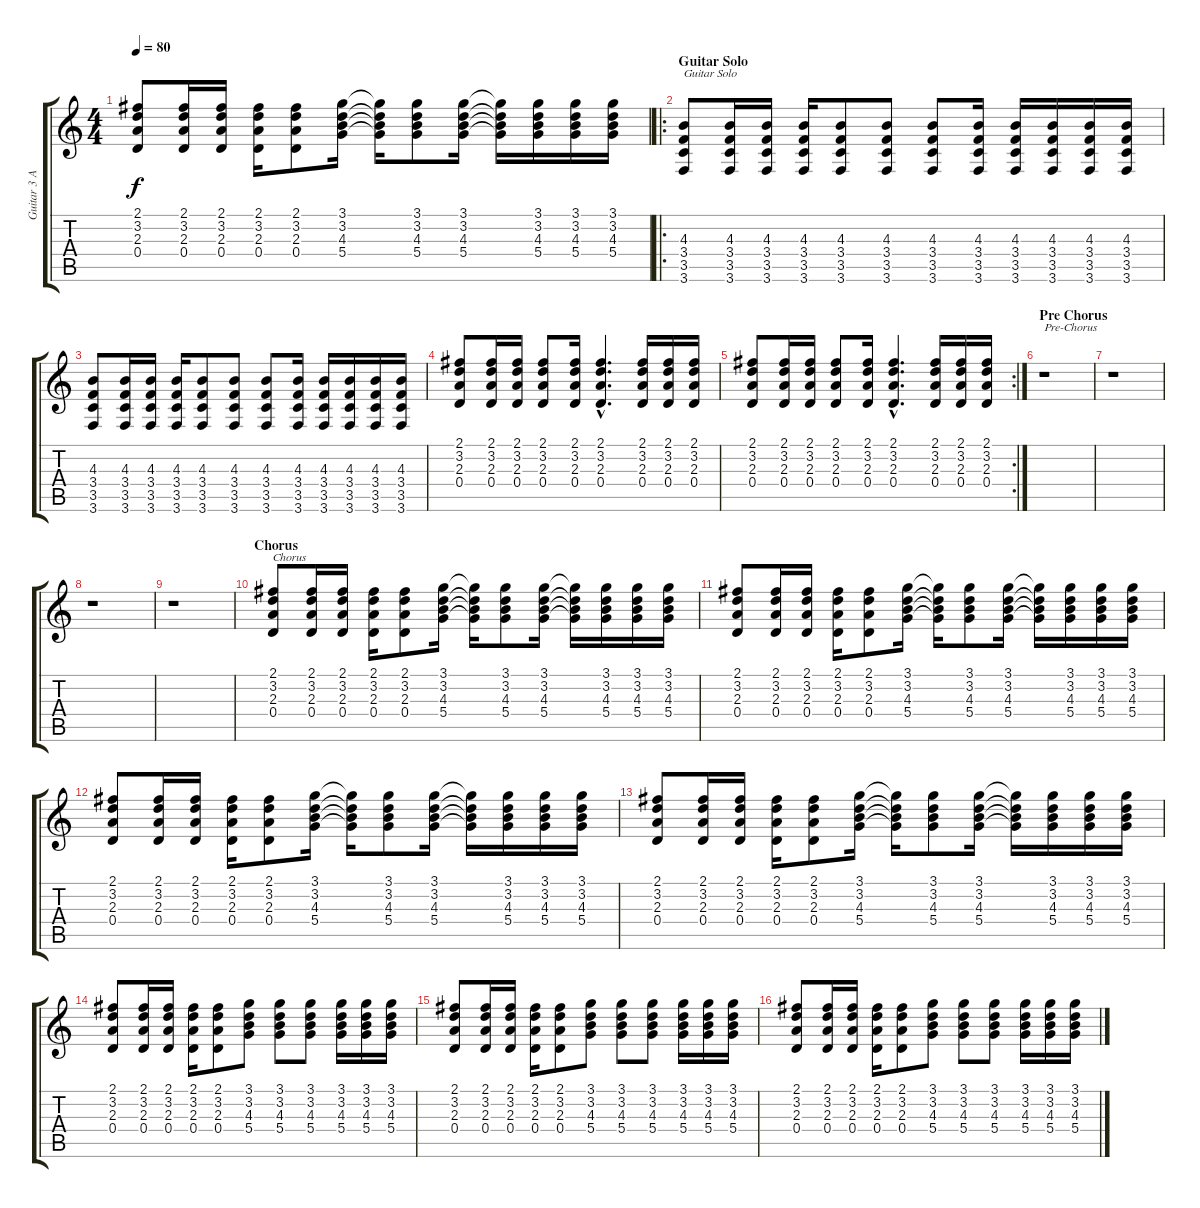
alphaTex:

\track ("Guitar 3 Acoustic" "Guitar 3 A") {instrument acousticguitarsteel}
\staff {score tabs}
\tuning (E4 B3 G3 D3 A2 D2) {hide}
\ts (4 4)
\tempo 80
\clef g2
\ks c
(2.1 3.2 2.3 0.4).8{dy f} (2.1 3.2 2.3 0.4).16 (2.1 3.2 2.3 0.4).16 (2.1 3.2 2.3 0.4).16 (2.1 3.2 2.3 0.4).8 (3.1 3.2 4.3 5.4).16 (3.1{t} 3.2{t} 4.3{t} 5.4{t}).16 (3.1 3.2 4.3 5.4).8 (3.1 3.2 4.3 5.4).16 (3.1{t} 3.2{t} 4.3{t} 5.4{t}).16 (3.1 3.2 4.3 5.4).16 (3.1 3.2 4.3 5.4).16 (3.1 3.2 4.3 5.4).16 |
\ro
\section ("" "Guitar Solo")
(4.3 3.4 3.5 3.6).8{txt "Guitar Solo"} (4.3 3.4 3.5 3.6).16 (4.3 3.4 3.5 3.6).16 (4.3 3.4 3.5 3.6).16 (4.3 3.4 3.5 3.6).8 (4.3 3.4 3.5 3.6).8 (4.3 3.4 3.5 3.6).8 (4.3 3.4 3.5 3.6).16 (4.3 3.4 3.5 3.6).16 (4.3 3.4 3.5 3.6).16 (4.3 3.4 3.5 3.6).16 (4.3 3.4 3.5 3.6).16 |
(4.3 3.4 3.5 3.6).8 (4.3 3.4 3.5 3.6).16 (4.3 3.4 3.5 3.6).16 (4.3 3.4 3.5 3.6).16 (4.3 3.4 3.5 3.6).8 (4.3 3.4 3.5 3.6).8 (4.3 3.4 3.5 3.6).8 (4.3 3.4 3.5 3.6).16 (4.3 3.4 3.5 3.6).16 (4.3 3.4 3.5 3.6).16 (4.3 3.4 3.5 3.6).16 (4.3 3.4 3.5 3.6).16 |
(2.1 3.2 2.3 0.4).8 (2.1 3.2 2.3 0.4).16 (2.1 3.2 2.3 0.4).16 (2.1 3.2 2.3 0.4).8 (2.1 3.2 2.3 0.4).16 (2.1{hac} 3.2{hac} 2.3{hac} 0.4{hac}).4{d} (2.1 3.2 2.3 0.4).16 (2.1 3.2 2.3 0.4).16 (2.1 3.2 2.3 0.4).16 |
\rc 2
(2.1 3.2 2.3 0.4).8 (2.1 3.2 2.3 0.4).16 (2.1 3.2 2.3 0.4).16 (2.1 3.2 2.3 0.4).8 (2.1 3.2 2.3 0.4).16 (2.1{hac} 3.2{hac} 2.3{hac} 0.4{hac}).4{d} (2.1 3.2 2.3 0.4).16 (2.1 3.2 2.3 0.4).16 (2.1 3.2 2.3 0.4).16 |
\section ("" "Pre Chorus")
r.1{txt "Pre-Chorus"} |
r.1 |
r.1 |
r.1 |
\section ("" "Chorus")
(2.1 3.2 2.3 0.4).8{txt "Chorus"} (2.1 3.2 2.3 0.4).16 (2.1 3.2 2.3 0.4).16 (2.1 3.2 2.3 0.4).16 (2.1 3.2 2.3 0.4).8 (3.1 3.2 4.3 5.4).16 (3.1{t} 3.2{t} 4.3{t} 5.4{t}).16 (3.1 3.2 4.3 5.4).8 (3.1 3.2 4.3 5.4).16 (3.1{t} 3.2{t} 4.3{t} 5.4{t}).16 (3.1 3.2 4.3 5.4).16 (3.1 3.2 4.3 5.4).16 (3.1 3.2 4.3 5.4).16 |
(2.1 3.2 2.3 0.4).8 (2.1 3.2 2.3 0.4).16 (2.1 3.2 2.3 0.4).16 (2.1 3.2 2.3 0.4).16 (2.1 3.2 2.3 0.4).8 (3.1 3.2 4.3 5.4).16 (3.1{t} 3.2{t} 4.3{t} 5.4{t}).16 (3.1 3.2 4.3 5.4).8 (3.1 3.2 4.3 5.4).16 (3.1{t} 3.2{t} 4.3{t} 5.4{t}).16 (3.1 3.2 4.3 5.4).16 (3.1 3.2 4.3 5.4).16 (3.1 3.2 4.3 5.4).16 |
(2.1 3.2 2.3 0.4).8 (2.1 3.2 2.3 0.4).16 (2.1 3.2 2.3 0.4).16 (2.1 3.2 2.3 0.4).16 (2.1 3.2 2.3 0.4).8 (3.1 3.2 4.3 5.4).16 (3.1{t} 3.2{t} 4.3{t} 5.4{t}).16 (3.1 3.2 4.3 5.4).8 (3.1 3.2 4.3 5.4).16 (3.1{t} 3.2{t} 4.3{t} 5.4{t}).16 (3.1 3.2 4.3 5.4).16 (3.1 3.2 4.3 5.4).16 (3.1 3.2 4.3 5.4).16 |
(2.1 3.2 2.3 0.4).8 (2.1 3.2 2.3 0.4).16 (2.1 3.2 2.3 0.4).16 (2.1 3.2 2.3 0.4).16 (2.1 3.2 2.3 0.4).8 (3.1 3.2 4.3 5.4).16 (3.1{t} 3.2{t} 4.3{t} 5.4{t}).16 (3.1 3.2 4.3 5.4).8 (3.1 3.2 4.3 5.4).16 (3.1{t} 3.2{t} 4.3{t} 5.4{t}).16 (3.1 3.2 4.3 5.4).16 (3.1 3.2 4.3 5.4).16 (3.1 3.2 4.3 5.4).16 |
(2.1 3.2 2.3 0.4).8 (2.1 3.2 2.3 0.4).16 (2.1 3.2 2.3 0.4).16 (2.1 3.2 2.3 0.4).16 (2.1 3.2 2.3 0.4).8 (3.1 3.2 4.3 5.4).8 (3.1 3.2 4.3 5.4).8 (3.1 3.2 4.3 5.4).8 (3.1 3.2 4.3 5.4).16 (3.1 3.2 4.3 5.4).16 (3.1 3.2 4.3 5.4).16 |
(2.1 3.2 2.3 0.4).8 (2.1 3.2 2.3 0.4).16 (2.1 3.2 2.3 0.4).16 (2.1 3.2 2.3 0.4).16 (2.1 3.2 2.3 0.4).8 (3.1 3.2 4.3 5.4).8 (3.1 3.2 4.3 5.4).8 (3.1 3.2 4.3 5.4).8 (3.1 3.2 4.3 5.4).16 (3.1 3.2 4.3 5.4).16 (3.1 3.2 4.3 5.4).16 |
(2.1 3.2 2.3 0.4).8 (2.1 3.2 2.3 0.4).16 (2.1 3.2 2.3 0.4).16 (2.1 3.2 2.3 0.4).16 (2.1 3.2 2.3 0.4).8 (3.1 3.2 4.3 5.4).8 (3.1 3.2 4.3 5.4).8 (3.1 3.2 4.3 5.4).8 (3.1 3.2 4.3 5.4).16 (3.1 3.2 4.3 5.4).16 (3.1 3.2 4.3 5.4).16
